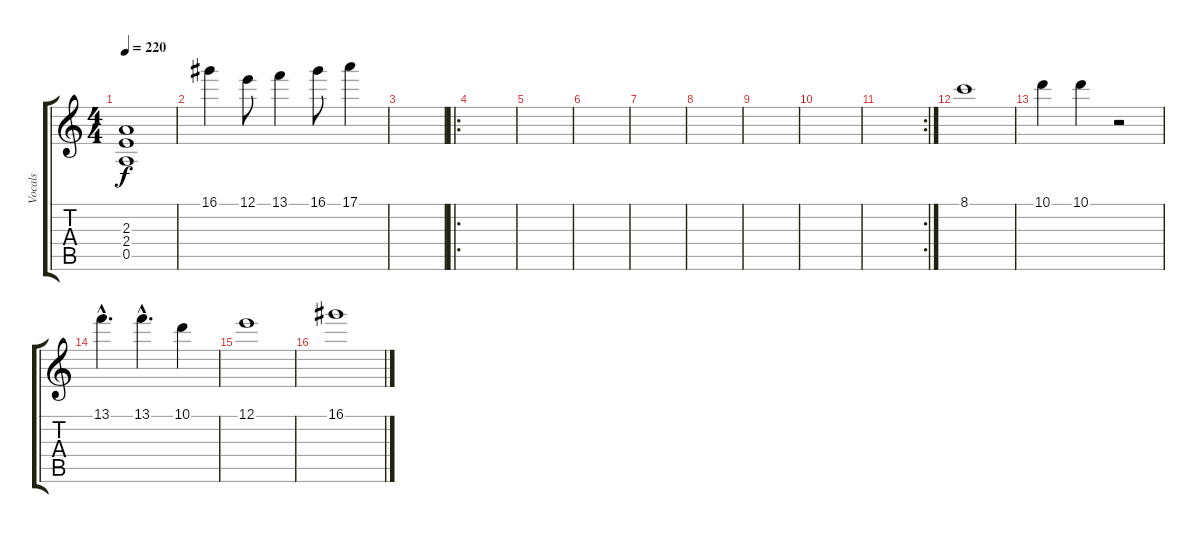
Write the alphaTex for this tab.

\track ("Vocals" "Vocals") {instrument acousticguitarsteel}
\staff {score tabs}
\tuning (E4 B3 G3 D3 A2 E2) {hide}
\ts (4 4)
\tempo 220
\clef g2
\ks c
(2.3 2.4 0.5).1{dy f} |
16.1.4 12.1.8 13.1.4 16.1.8 17.1.4 |
|
\ro
|
|
|
|
|
|
|
\rc 2
|
8.1.1 |
10.1.4 10.1.4 r.2 |
13.1{hac}.4{d} 13.1{hac}.4{d} 10.1.4 |
12.1.1 |
16.1.1
